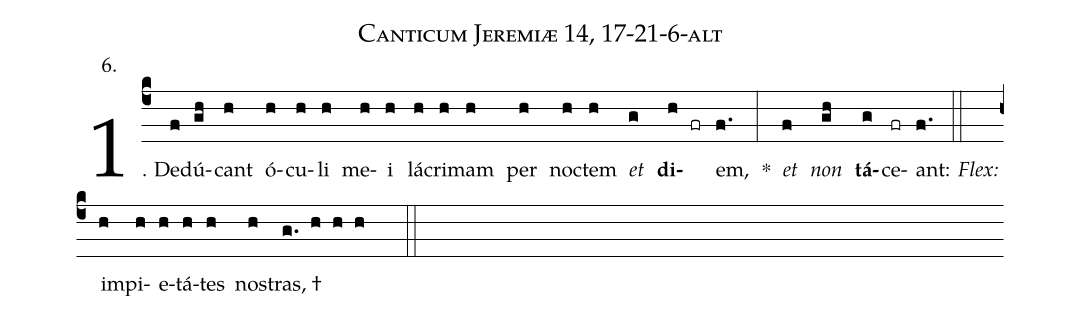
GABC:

name: Canticum Jeremiæ 14, 17-21-6-alt;
annotation: 6.;
%%
(c4)1. De(f)dú(gh)cant(h) ó(h)cu(h)li(h) me(h)i(h) lá(h)cri(h)mam(h) per(h) noc(h)tem(h) <i>et</i>(g) <b>di</b>(h fr)em,(f.) *(:) <i>et</i>(f) <i>non</i>(gh) <b>tá</b>(g)ce(fr)ant:(f.) (::)
<i>Flex:</i>()  im(h)pi(h)e(h)tá(h)tes(h) nos(h)tras, †(g. h h h  ::)
